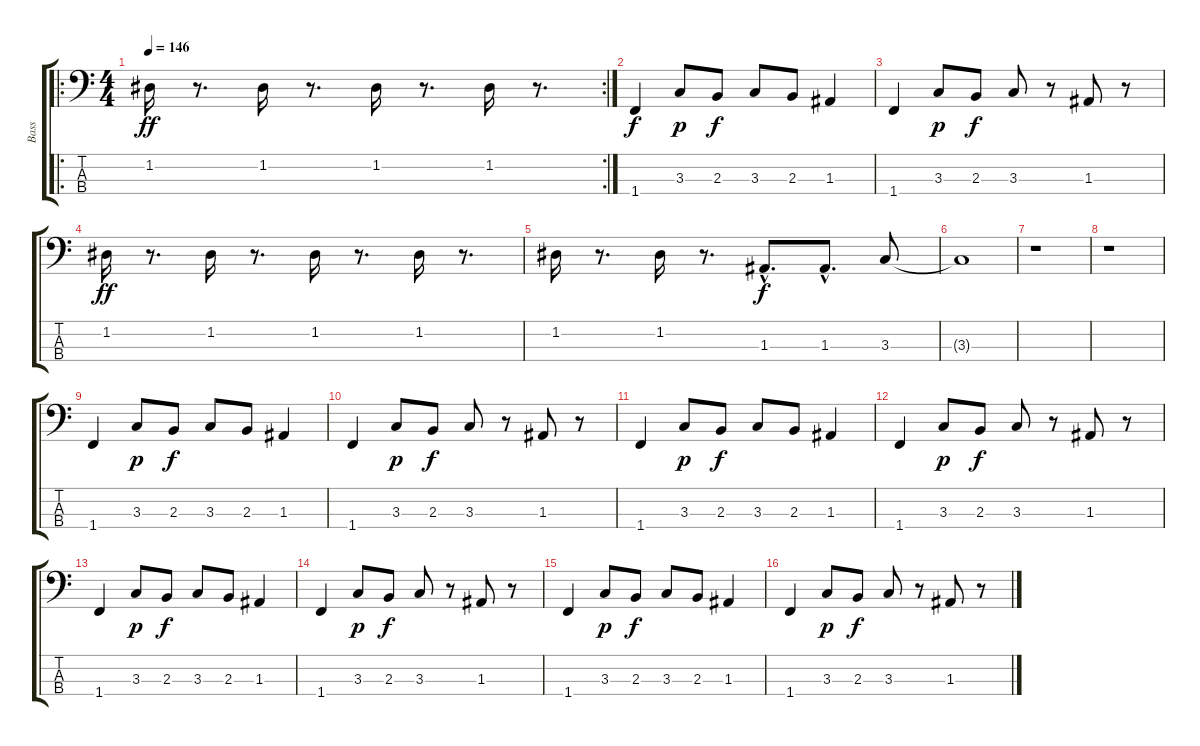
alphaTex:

\track ("Bass" "Bass") {instrument electricbassfinger}
\staff {score tabs}
\tuning (G2 D2 A1 E1) {hide}
\ro
\rc 2
\ts (4 4)
\tempo 146
\clef f4
\ks c
1.2.16{dy ff} r.8{d} 1.2.16 r.8{d} 1.2.16 r.8{d} 1.2.16 r.8{d} |
1.4.4{dy f} 3.3.8{dy p} 2.3.8{dy f} 3.3.8 2.3.8 1.3.4 |
1.4.4 3.3.8{dy p} 2.3.8{dy f} 3.3.8 r.8 1.3.8 r.8 |
1.2.16{dy ff} r.8{d} 1.2.16 r.8{d} 1.2.16 r.8{d} 1.2.16 r.8{d} |
1.2.16 r.8{d} 1.2.16 r.8{d} 1.3{hac}.8{d dy f} 1.3{hac}.8{d} 3.3.8 |
3.3{t}.1 |
r.1 |
r.1 |
1.4.4 3.3.8{dy p} 2.3.8{dy f} 3.3.8 2.3.8 1.3.4 |
1.4.4 3.3.8{dy p} 2.3.8{dy f} 3.3.8 r.8 1.3.8 r.8 |
1.4.4 3.3.8{dy p} 2.3.8{dy f} 3.3.8 2.3.8 1.3.4 |
1.4.4 3.3.8{dy p} 2.3.8{dy f} 3.3.8 r.8 1.3.8 r.8 |
1.4.4 3.3.8{dy p} 2.3.8{dy f} 3.3.8 2.3.8 1.3.4 |
1.4.4 3.3.8{dy p} 2.3.8{dy f} 3.3.8 r.8 1.3.8 r.8 |
1.4.4 3.3.8{dy p} 2.3.8{dy f} 3.3.8 2.3.8 1.3.4 |
1.4.4 3.3.8{dy p} 2.3.8{dy f} 3.3.8 r.8 1.3.8 r.8
